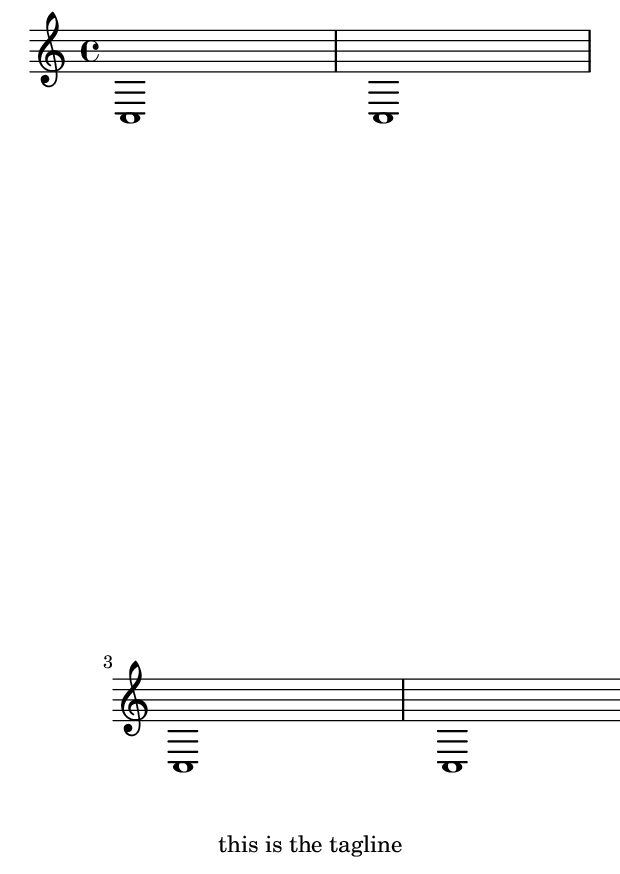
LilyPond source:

\header {

  texidoc = "By setting @code{Y-offset} and @code{X-offset} for the
@code{line-break-system-details} of @code{NonMusicalPaperColumn},
systems may be placed absolutely on the printable area of the page."

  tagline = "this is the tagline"

}


#(set-default-paper-size "a6" 'portrait)

\paper {
  linewidth = 5.0\cm
  headerMarkup = "header"
  indent =0.0
  annotatespacing = ##f
  annotatepage = ##t
  annotateheaders = ##t
}

\book {
  \score {
    {
      \overrideProperty 
      #"Score.NonMusicalPaperColumn"
      #'line-break-system-details
      #'((Y-offset . 0.0))
      c1 c1 \break
      
    
      \overrideProperty 
      #"Score.NonMusicalPaperColumn"
      #'line-break-system-details
      #'((Y-offset . 62.0)
         (X-offset . 8.0)
      )
      c1 c1
    }
  }
}
